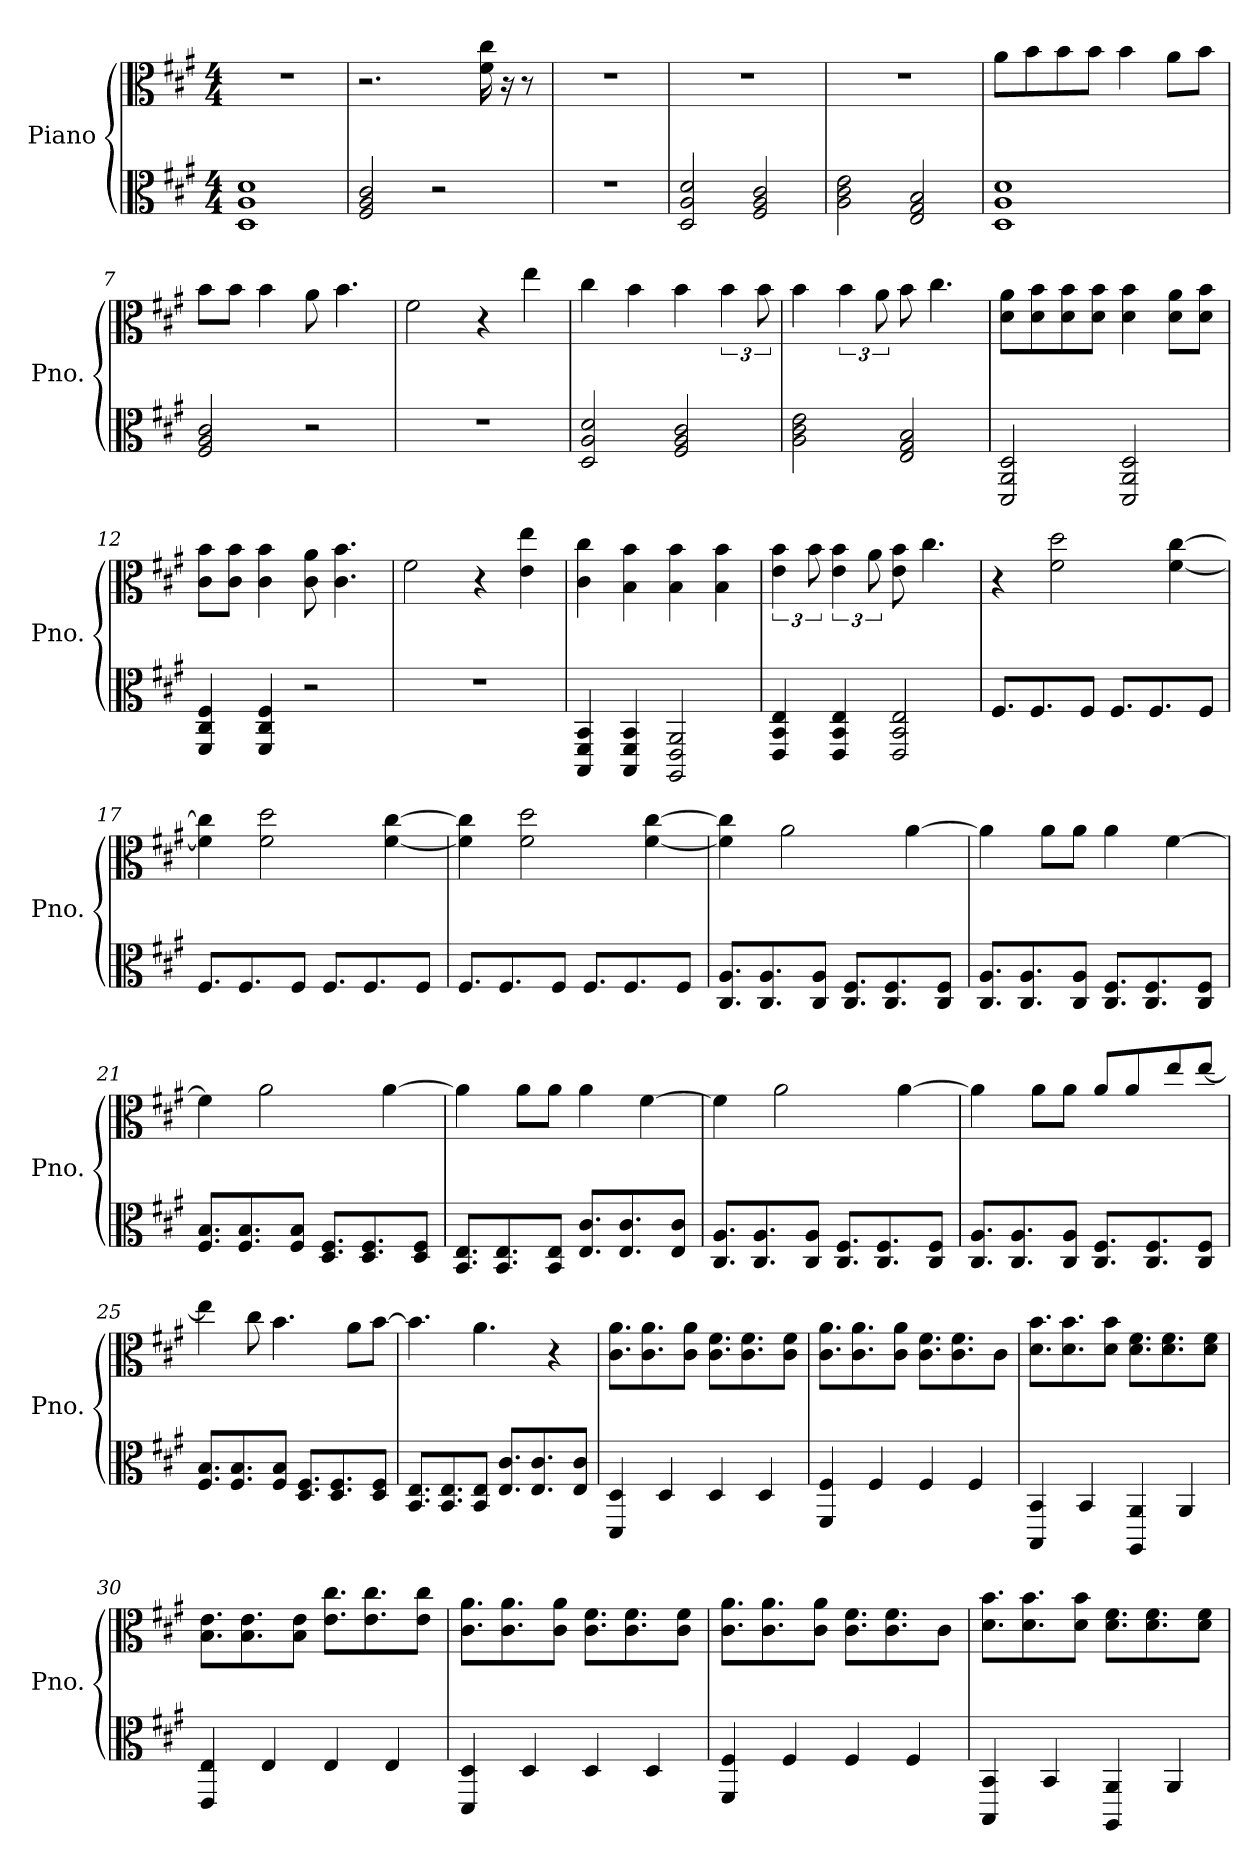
**kern	**kern
*part1	*part1
*staff2	*staff1
*I"Piano	*
*I'Pno.	*
*clefC3	*clefC3
*k[f#c#g#]	*k[f#c#g#]
*M4/4	*M4/4
*MM164	*MM164
=1	=1
1D 1A 1d	1r
=2	=2
2F#/ 2A/ 2c#/	2.r
2r	.
.	16f#\ 16cc#\
.	16r
.	8r
=3	=3
1r	1r
=4	=4
2D/ 2A/ 2d/	1r
2F#/ 2A/ 2c#/	.
=5	=5
2A\ 2c#\ 2e\	1r
2E/ 2G#/ 2B/	.
=6	=6
1D 1A 1d	8a\L
.	8b\
.	8b\
.	8b\J
.	4b\
.	8a\L
.	8b\J
=7	=7
2F#/ 2A/ 2c#/	8b\L
.	8b\J
.	4b\
2r	8a\
.	4.b\
=8	=8
1r	2f#\
.	4r
.	4ee\
=9	=9
2D/ 2A/ 2d/	4cc#\
.	4b\
2F#/ 2A/ 2c#/	4b\
.	6b\
.	12b\
!!LO:LB:g=z
=10	=10
2A\ 2c#\ 2e\	4b\
.	6b\
.	12a\
2E/ 2G#/ 2B/	8b\
.	4.cc#\
=11	=11
2DD/ 2AA/ 2D/	8d\ 8a\L
.	8d\ 8b\
.	8d\ 8b\
.	8d\ 8b\J
2DD/ 2AA/ 2D/	4d\ 4b\
.	8d\ 8a\L
.	8d\ 8b\J
=12	=12
4FF#/ 4C#/ 4F#/	8c#\ 8b\L
.	8c#\ 8b\J
4FF#/ 4C#/ 4F#/	4c#\ 4b\
2r	8c#\ 8a\
.	4.c#\ 4.b\
=13	=13
1r	2f#\
.	4r
.	4e\ 4ee\
=14	=14
4BBB/ 4FF#/ 4BB/	4c#\ 4cc#\
4BBB/ 4FF#/ 4BB/	4B\ 4b\
2AAA/ 2EE/ 2AA/	4B\ 4b\
.	4B\ 4b\
=15	=15
4EE/ 4BB/ 4E/	6e\ 6b\
.	12b\
4EE/ 4BB/ 4E/	6e\ 6b\
.	12a\
2EE/ 2BB/ 2E/	8e\ 8b\
.	4.cc#\
!!LO:LB:g=z
=16	=16
8.F#/L	4r
8.F#/	.
.	2f#\ 2dd\
8F#/J	.
8.F#/L	.
8.F#/	.
.	[4f#\ [4cc#\
8F#/J	.
=17	=17
8.F#/L	4f#\] 4cc#\]
8.F#/	.
.	2f#\ 2dd\
8F#/J	.
8.F#/L	.
8.F#/	.
.	[4f#\ [4cc#\
8F#/J	.
=18	=18
8.F#/L	4f#\] 4cc#\]
8.F#/	.
.	2f#\ 2dd\
8F#/J	.
8.F#/L	.
8.F#/	.
.	[4f#\ [4cc#\
8F#/J	.
=19	=19
8.C#/ 8.A/L	4f#\] 4cc#\]
8.C#/ 8.A/	.
.	2a\
8C#/ 8A/J	.
8.C#/ 8.F#/L	.
8.C#/ 8.F#/	.
.	[4a\
8C#/ 8F#/J	.
!!LO:LB:g=z
=20	=20
8.C#/ 8.A/L	4a\]
8.C#/ 8.A/	.
.	8a\L
8C#/ 8A/J	8a\J
8.C#/ 8.F#/L	4a\
8.C#/ 8.F#/	.
.	[4f#\
8C#/ 8F#/J	.
=21	=21
8.F#/ 8.B/L	4f#\]
8.F#/ 8.B/	.
.	2a\
8F#/ 8B/J	.
8.D/ 8.F#/L	.
8.D/ 8.F#/	.
.	[4a\
8D/ 8F#/J	.
=22	=22
8.BB/ 8.E/L	4a\]
8.BB/ 8.E/	.
.	8a\L
8BB/ 8E/J	8a\J
8.E/ 8.c#/L	4a\
8.E/ 8.c#/	.
.	[4f#\
8E/ 8c#/J	.
=23	=23
8.C#/ 8.A/L	4f#\]
8.C#/ 8.A/	.
.	2a\
8C#/ 8A/J	.
8.C#/ 8.F#/L	.
8.C#/ 8.F#/	.
.	[4a\
8C#/ 8F#/J	.
!!LO:LB:g=z
=24	=24
8.C#/ 8.A/L	4a\]
8.C#/ 8.A/	.
.	8a\L
8C#/ 8A/J	8a\J
8.C#/ 8.F#/L	8a/L
.	8a/
8.C#/ 8.F#/	.
.	8ee/
8C#/ 8F#/J	[8ee/J
=25	=25
8.F#/ 8.B/L	4ee\]
8.F#/ 8.B/	.
.	8cc#\
8F#/ 8B/J	4.b\
8.D/ 8.F#/L	.
8.D/ 8.F#/	.
.	8a\L
8D/ 8F#/J	[8b\J
=26	=26
8.BB/ 8.E/L	4.b\]
8.BB/ 8.E/	.
8BB/ 8E/J	4.a\
8.E/ 8.c#/L	.
8.E/ 8.c#/	.
.	4r
8E/ 8c#/J	.
=27	=27
4DD/ 4D/	8.c#\ 8.a\L
.	8.c#\ 8.a\
4D/	.
.	8c#\ 8a\J
4D/	8.c#\ 8.f#\L
.	8.c#\ 8.f#\
4D/	.
.	8c#\ 8f#\J
!!LO:PB:g=z
=28	=28
4FF#/ 4F#/	8.c#\ 8.a\L
.	8.c#\ 8.a\
4F#/	.
.	8c#\ 8a\J
4F#/	8.c#\ 8.f#\L
.	8.c#\ 8.f#\
4F#/	.
.	8c#\J
=29	=29
4BBB/ 4BB/	8.d\ 8.b\L
.	8.d\ 8.b\
4BB/	.
.	8d\ 8b\J
4AAA/ 4AA/	8.d\ 8.f#\L
.	8.d\ 8.f#\
4AA/	.
.	8d\ 8f#\J
=30	=30
4EE/ 4E/	8.B\ 8.e\L
.	8.B\ 8.e\
4E/	.
.	8B\ 8e\J
4E/	8.e\ 8.cc#\L
.	8.e\ 8.cc#\
4E/	.
.	8e\ 8cc#\J
=31	=31
4DD/ 4D/	8.c#\ 8.a\L
.	8.c#\ 8.a\
4D/	.
.	8c#\ 8a\J
4D/	8.c#\ 8.f#\L
.	8.c#\ 8.f#\
4D/	.
.	8c#\ 8f#\J
=32	=32
4FF#/ 4F#/	8.c#\ 8.a\L
.	8.c#\ 8.a\
4F#/	.
.	8c#\ 8a\J
4F#/	8.c#\ 8.f#\L
.	8.c#\ 8.f#\
4F#/	.
.	8c#\J
!!LO:LB:g=z
=33	=33
4BBB/ 4BB/	8.d\ 8.b\L
.	8.d\ 8.b\
4BB/	.
.	8d\ 8b\J
4AAA/ 4AA/	8.d\ 8.f#\L
.	8.d\ 8.f#\
4AA/	.
.	8d\ 8f#\J
=	=
*-	*-
